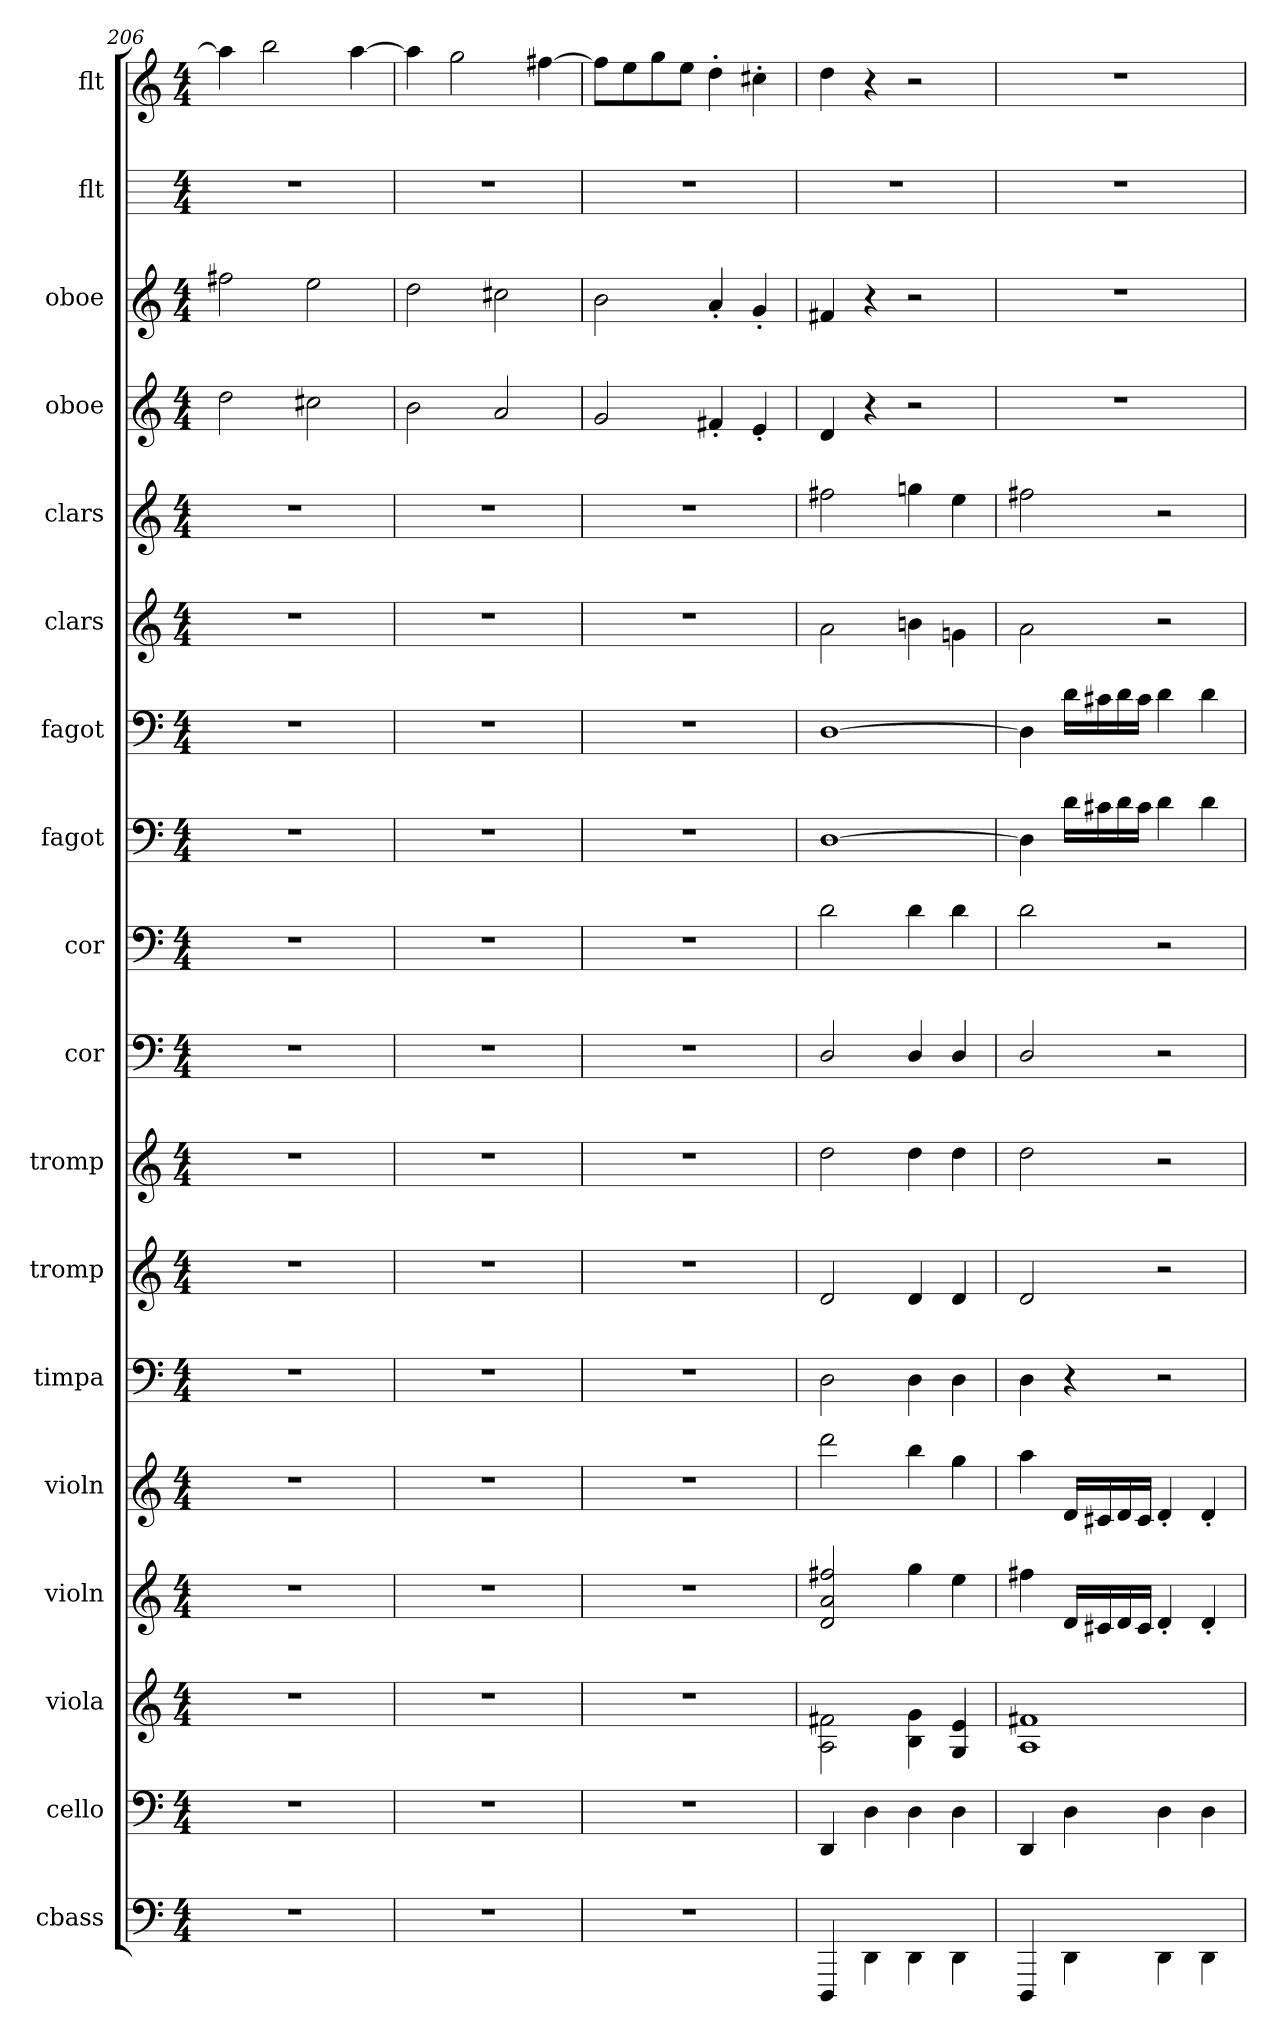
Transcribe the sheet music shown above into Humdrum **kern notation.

**kern	**kern	**kern	**kern	**kern	**kern	**kern	**kern	**kern	**kern	**kern	**kern	**kern	**kern	**kern	**kern	**kern	**kern
*part18	*part17	*part16	*part15	*part14	*part13	*part12	*part11	*part10	*part9	*part8	*part7	*part6	*part5	*part4	*part3	*part2	*part1
*staff18	*staff17	*staff16	*staff15	*staff14	*staff13	*staff12	*staff11	*staff10	*staff9	*staff8	*staff7	*staff6	*staff5	*staff4	*staff3	*staff2	*staff1
*I"cbass	*I"cello	*I"viola	*I"violn	*I"violn	*I"timpa	*I"tromp	*I"tromp	*I"cor	*I"cor	*I"fagot	*I"fagot	*I"clars	*I"clars	*I"oboe	*I"oboe	*I"flt	*I"flt
*	*	*I'Vla	*	*	*	*	*	*	*	*	*	*	*	*I'Ob	*I'Ob	*	*
*	*	*	*	*	*	*	*	*ITrd4c7	*ITrd4c7	*	*	*	*	*	*	*	*
*M4/4	*M4/4	*M4/4	*M4/4	*M4/4	*M4/4	*M4/4	*M4/4	*M4/4	*M4/4	*M4/4	*M4/4	*M4/4	*M4/4	*M4/4	*M4/4	*M4/4	*M4/4
=206	=206	=206	=206	=206	=206	=206	=206	=206	=206	=206	=206	=206	=206	=206	=206	=206	=206
1r	1r	1r	1r	1r	1r	1r	1r	1r	1r	1r	1r	1r	1r	2dd\	2ff#\	1r	4aa\]
.	.	.	.	.	.	.	.	.	.	.	.	.	.	.	.	.	2bb\
.	.	.	.	.	.	.	.	.	.	.	.	.	.	2cc#\	2ee\	.	.
.	.	.	.	.	.	.	.	.	.	.	.	.	.	.	.	.	[4aa\
=207	=207	=207	=207	=207	=207	=207	=207	=207	=207	=207	=207	=207	=207	=207	=207	=207	=207
1r	1r	1r	1r	1r	1r	1r	1r	1r	1r	1r	1r	1r	1r	2b\	2dd\	1r	4aa\]
.	.	.	.	.	.	.	.	.	.	.	.	.	.	.	.	.	2gg\
.	.	.	.	.	.	.	.	.	.	.	.	.	.	2a/	2cc#\	.	.
.	.	.	.	.	.	.	.	.	.	.	.	.	.	.	.	.	[4ff#\
=208	=208	=208	=208	=208	=208	=208	=208	=208	=208	=208	=208	=208	=208	=208	=208	=208	=208
1r	1r	1r	1r	1r	1r	1r	1r	1r	1r	1r	1r	1r	1r	2g/	2b\	1r	8ff#\L]
.	.	.	.	.	.	.	.	.	.	.	.	.	.	.	.	.	8ee\
.	.	.	.	.	.	.	.	.	.	.	.	.	.	.	.	.	8gg\
.	.	.	.	.	.	.	.	.	.	.	.	.	.	.	.	.	8ee\J
.	.	.	.	.	.	.	.	.	.	.	.	.	.	4f#'>/	4a'>/	.	4dd'>\
.	.	.	.	.	.	.	.	.	.	.	.	.	.	4e'>/	4g'>/	.	4cc#'>\
=209	=209	=209	=209	=209	=209	=209	=209	=209	=209	=209	=209	=209	=209	=209	=209	=209	=209
4DDD/	4DD/	2f#\ 2A\	2ff#/ 2a/ 2d/	2ddd\	2D\	2d/	2dd\	2GG/	2G\	[1D\	[1D\	2a\	2ff#\	4d/	4f#/	1r	4dd\
4DD\	4D\	.	.	.	.	.	.	.	.	.	.	.	.	4r	4r	.	4r
4DD\	4D\	4g\ 4B\	4gg\	4bb\	4D\	4d/	4dd\	4GG/	4G\	.	.	4bn\	4ggn\	2r	2r	.	2r
4DD\	4D\	4e/ 4G/	4ee\	4gg\	4D\	4d/	4dd\	4GG/	4G\	.	.	4gn\	4ee\	.	.	.	.
=210	=210	=210	=210	=210	=210	=210	=210	=210	=210	=210	=210	=210	=210	=210	=210	=210	=210
4DDD/	4DD/	1f#\ 1A\	4ff#\	4aa\	4D\	2d/	2dd\	2GG/	2G\	4D\]	4D\]	2a\	2ff#\	1r	1r	1r	1r
4DD\	4D\	.	16d/LL	16d/LL	4r	.	.	.	.	16d\LL	16d\LL	.	.	.	.	.	.
.	.	.	16c#/	16c#/	.	.	.	.	.	16c#\	16c#\	.	.	.	.	.	.
.	.	.	16d/	16d/	.	.	.	.	.	16d\	16d\	.	.	.	.	.	.
.	.	.	16c#/JJ	16c#/JJ	.	.	.	.	.	16c#\JJ	16c#\JJ	.	.	.	.	.	.
4DD\	4D\	.	4d'>/	4d'>/	2r	2r	2r	2r	2r	4d\	4d\	2r	2r	.	.	.	.
4DD\	4D\	.	4d'>/	4d'>/	.	.	.	.	.	4d\	4d\	.	.	.	.	.	.
=	=	=	=	=	=	=	=	=	=	=	=	=	=	=	=	=	=
*-	*-	*-	*-	*-	*-	*-	*-	*-	*-	*-	*-	*-	*-	*-	*-	*-	*-
